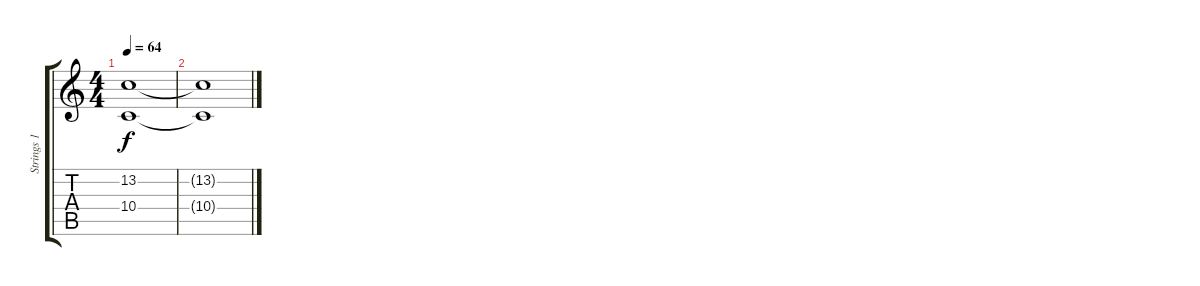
\track ("Strings 1" "Strings 1") {instrument stringensemble1}
\staff {score tabs}
\tuning (E4 B3 G3 D3 A2 E2) {hide}
\ts (4 4)
\tempo 64
\clef g2
\ks c
(13.2{t} 10.4{t}).1{dy f} |
(13.2{t} 10.4{t}).1
